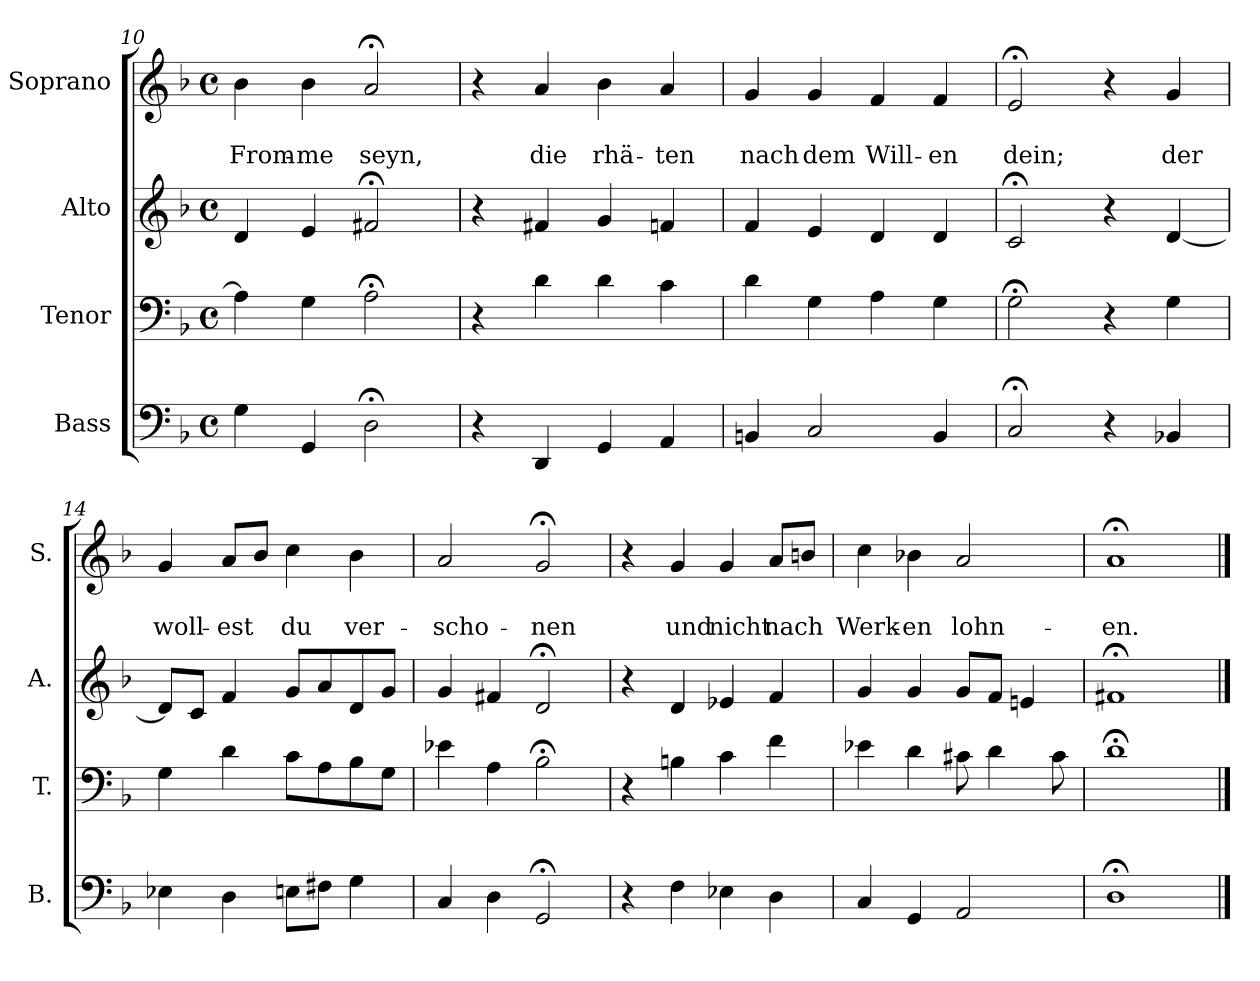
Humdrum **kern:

**kern	**kern	**kern	**kern	**text	**text
*part4	*part3	*part2	*part1	*part1	*part1
*staff4	*staff3	*staff2	*staff1	*staff1	*staff1
*I"Bass	*I"Tenor	*I"Alto	*I"Soprano	*	*
*I'B.	*I'T.	*I'A.	*I'S.	*	*
*clefF4	*clefF4	*clefG2	*clefG2	*	*
*k[b-]	*k[b-]	*k[b-]	*k[b-]	*	*
*F:	*F:	*F:	*F:	*	*
*M4/4	*M4/4	*M4/4	*M4/4	*	*
*met(c)	*met(c)	*met(c)	*met(c)	*	*
=10	=10	=10	=10	=10	=10
4G\	4A\]	4d/	4b-\	.	From-
4GG/	4G\	4e/	4b-\	.	-me
2D;<\	2A;<\	2f#X;</	2a;</	.	seyn,
=11	=11	=11	=11	=11	=11
4r	4r	4r	4r	.	.
4DD/	4d\	4f#X/	4a/	.	die
4GG/	4d\	4g/	4b-\	.	rhä-
4AA/	4c\	4fn/	4a/	.	-ten
=12	=12	=12	=12	=12	=12
4BBn/	4d\	4f/	4g/	.	nach
2C/	4G\	4e/	4g/	.	dem
.	4A\	4d/	4f/	.	Will-
4BB/	4G\	4d/	4f/	.	-en
!!LO:PB:g=z
=13	=13	=13	=13	=13	=13
2C;</	2G;<\	2c;</	2e;</	.	dein;
4r	4r	4r	4r	.	.
4BB-X/	4G\	[4d/	4g/	.	der
=14	=14	=14	=14	=14	=14
4E-X\	4G\	8d/L]	4g/	.	woll-
.	.	8c/J	.	.	.
4D\	4d\	4f/	8a/L	.	-est
.	.	.	8b-/J	.	.
8En\L	8c\L	8g/L	4cc\	.	du
8F#X\J	8A\	8a/	.	.	.
4G\	8B-\	8d/	4b-\	.	ver-
.	8G\J	8g/J	.	.	.
=15	=15	=15	=15	=15	=15
4C/	4e-X\	4g/	2a/	.	-scho-
4D\	4A\	4f#X/	.	.	.
2GG;</	2B-;<\	2d;</	2g;</	.	-nen
=16	=16	=16	=16	=16	=16
4r	4r	4r	4r	.	.
4F\	4Bn\	4d/	4g/	.	und
4E-X\	4c\	4e-X/	4g/	.	nicht
4D\	4f\	4f/	8a/L	.	nach
.	.	.	8bn/J	.	.
=17	=17	=17	=17	=17	=17
4C/	4e-X\	4g/	4cc\	.	Werk-
4GG/	4d\	4g/	4b-X\	.	-en
2AA/	8c#X\	8g/L	2a/	.	lohn-
.	4d\	8f/J	.	.	.
.	.	4en/	.	.	.
.	8c#\	.	.	.	.
=18	=18	=18	=18	=18	=18
1D;<	1d;<	1f#X;<	1a;<	.	-en.
==	==	==	==	==	==
*-	*-	*-	*-	*-	*-
